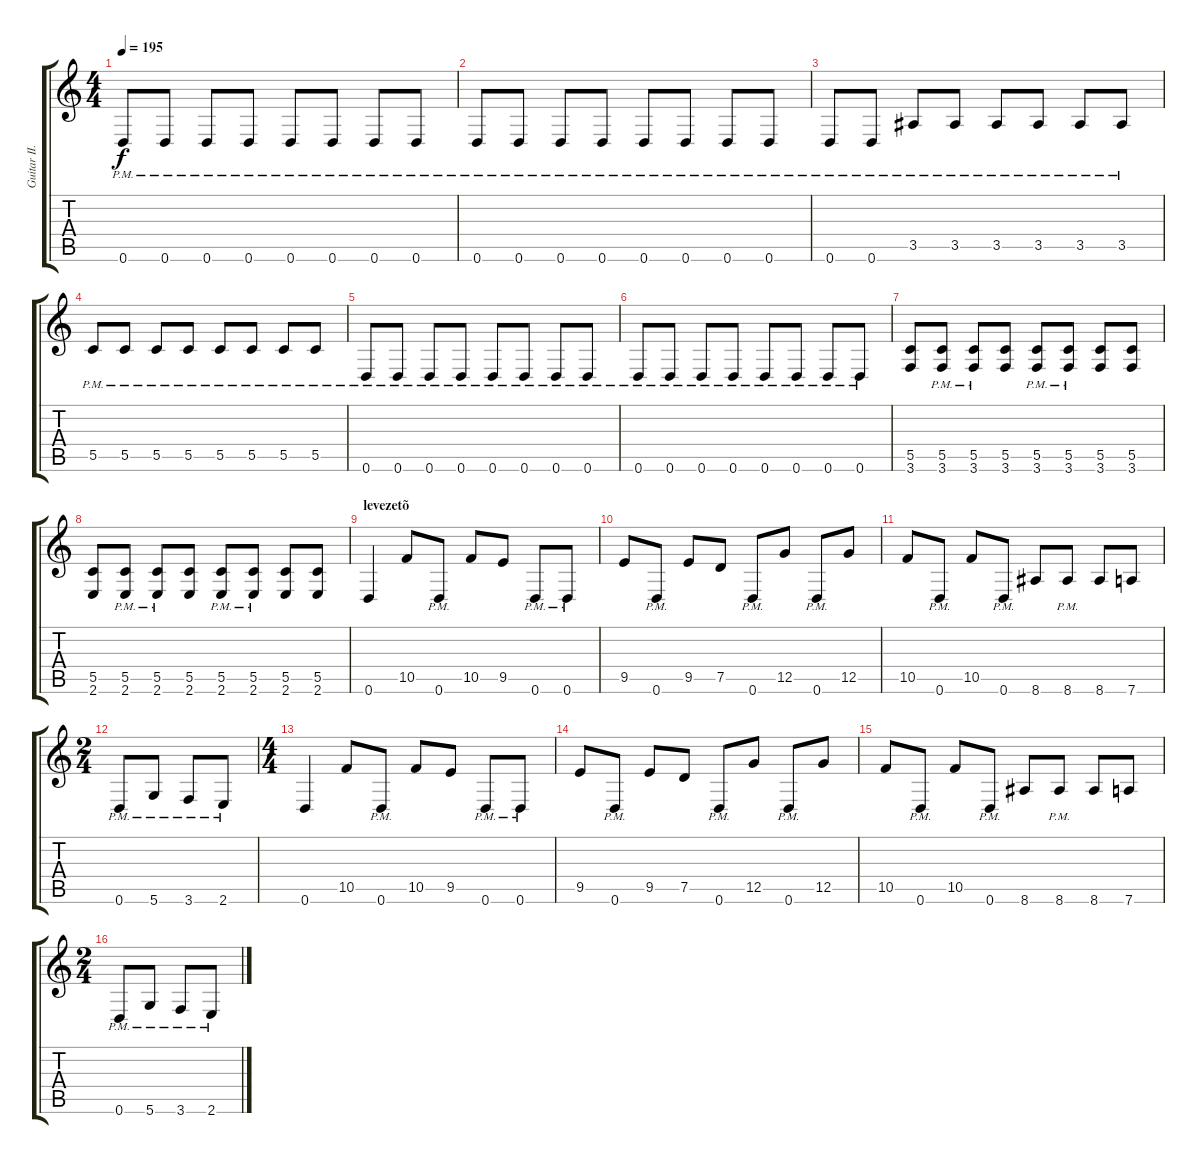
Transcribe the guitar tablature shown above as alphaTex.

\track ("Guitar II." "Guitar II.") {instrument distortionguitar}
\staff {score tabs}
\tuning (D4 A3 F3 C3 G2 D2) {hide}
\ts (4 4)
\tempo 195
\clef g2
\ks c
0.6{pm}.8{dy f} 0.6{pm}.8 0.6{pm}.8 0.6{pm}.8 0.6{pm}.8 0.6{pm}.8 0.6{pm}.8 0.6{pm}.8 |
0.6{pm}.8 0.6{pm}.8 0.6{pm}.8 0.6{pm}.8 0.6{pm}.8 0.6{pm}.8 0.6{pm}.8 0.6{pm}.8 |
0.6{pm}.8 0.6{pm}.8 3.5{pm}.8 3.5{pm}.8 3.5{pm}.8 3.5{pm}.8 3.5{pm}.8 3.5{pm}.8 |
5.5{pm}.8 5.5{pm}.8 5.5{pm}.8 5.5{pm}.8 5.5{pm}.8 5.5{pm}.8 5.5{pm}.8 5.5{pm}.8 |
0.6{pm}.8 0.6{pm}.8 0.6{pm}.8 0.6{pm}.8 0.6{pm}.8 0.6{pm}.8 0.6{pm}.8 0.6{pm}.8 |
0.6{pm}.8 0.6{pm}.8 0.6{pm}.8 0.6{pm}.8 0.6{pm}.8 0.6{pm}.8 0.6{pm}.8 0.6{pm}.8 |
(5.5 3.6).8 (5.5{pm} 3.6{pm}).8 (5.5{pm} 3.6{pm}).8 (5.5 3.6).8 (5.5{pm} 3.6{pm}).8 (5.5{pm} 3.6{pm}).8 (5.5 3.6).8 (5.5 3.6).8 |
(5.5 2.6).8 (5.5{pm} 2.6{pm}).8 (5.5{pm} 2.6{pm}).8 (5.5 2.6).8 (5.5{pm} 2.6{pm}).8 (5.5{pm} 2.6{pm}).8 (5.5 2.6).8 (5.5 2.6).8 |
\section ("" "levezetõ")
0.6.4 10.5.8 0.6{pm}.8 10.5.8 9.5.8 0.6{pm}.8 0.6{pm}.8 |
9.5.8 0.6{pm}.8 9.5.8 7.5.8 0.6{pm}.8 12.5.8 0.6{pm}.8 12.5.8 |
10.5.8 0.6{pm}.8 10.5.8 0.6{pm}.8 8.6.8 8.6{pm}.8 8.6.8 7.6.8 |
\ts (2 4)
0.6{pm}.8 5.6{pm}.8 3.6{pm}.8 2.6{pm}.8 |
\ts (4 4)
0.6.4 10.5.8 0.6{pm}.8 10.5.8 9.5.8 0.6{pm}.8 0.6{pm}.8 |
9.5.8 0.6{pm}.8 9.5.8 7.5.8 0.6{pm}.8 12.5.8 0.6{pm}.8 12.5.8 |
10.5.8 0.6{pm}.8 10.5.8 0.6{pm}.8 8.6.8 8.6{pm}.8 8.6.8 7.6.8 |
\ts (2 4)
0.6{pm}.8 5.6{pm}.8 3.6{pm}.8 2.6{pm}.8
